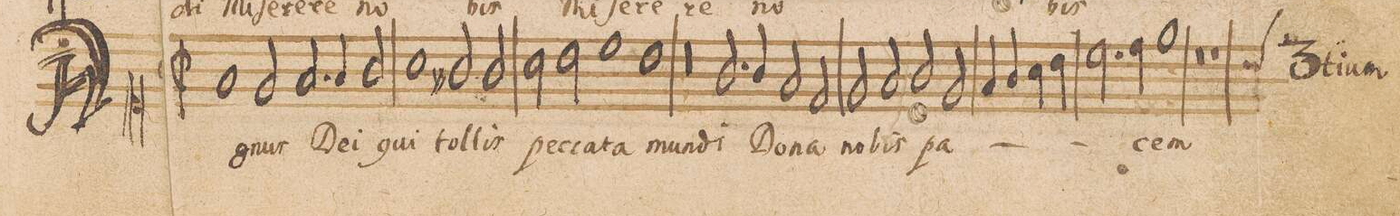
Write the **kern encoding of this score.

**kern	**text
*I"TENOR.	*
*clefC1	*
*k[]	*
*met(c|)	*
*M2/1	*
1f/	A-
2e/	-gnus
2.f/	De
=46-	=46-
4f/	i
2g/	qui
1a\	.
=47-	=47-
2g#X\	tol-
2g#\	-lis
2a\	pec-
2b\	-ca-
=48-	=48-
1cc\	-ta
1b\	mundi
=49-	=49-
00r	.
=50-	=50-
=51-	=51-
2.g/	.
4g/	.
2f/	Do-
2d/	-na
=52-	=52-
2e/	no-
2f/	-bis
2g/	pa-
2e/	.
=53-	=53-
4f/	.
4g/	.
4a\	.
4b\	.
2.cc\	.
4dd\	.
=54-	=54-
1ee\	-cem
0r	.
=55-	=55-
*custos:b	*
1r	.
=56-	=56-
*-	*-
